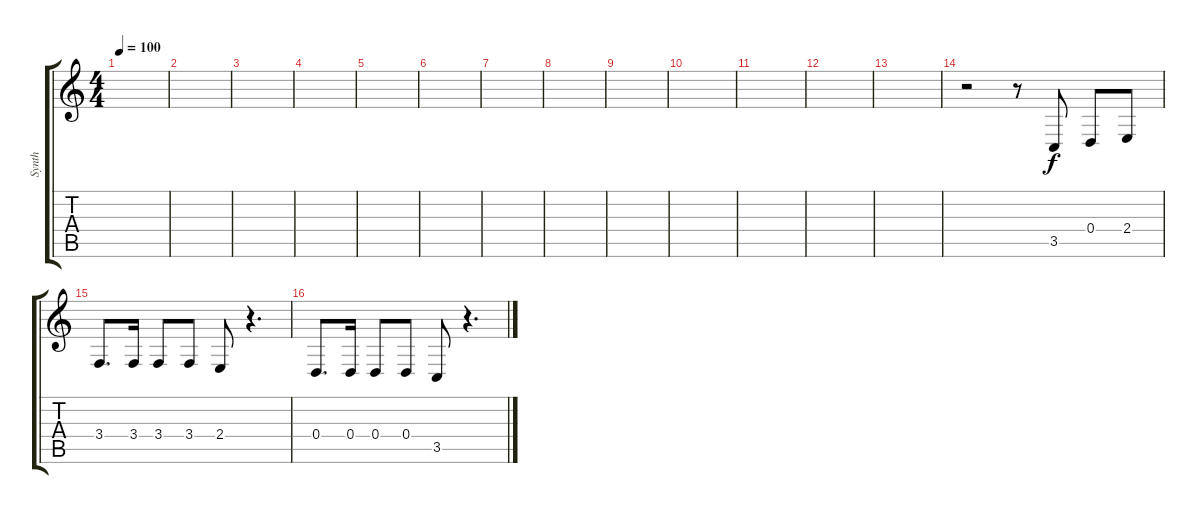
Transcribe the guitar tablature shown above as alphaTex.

\track ("Synth" "Synth") {instrument lead3calliope}
\staff {score tabs}
\tuning (E4 B3 G3 D3 A2 E2) {hide}
\ts (4 4)
\tempo 100
\clef g2
\ks c
|
|
|
|
|
|
|
|
|
|
|
|
|
r.2 r.8 3.5.8 0.4.8 2.4.8 |
3.4.8{d} 3.4.16 3.4.8 3.4.8 2.4.8 r.4{d} |
0.4.8{d} 0.4.16 0.4.8 0.4.8 3.5.8 r.4{d}
